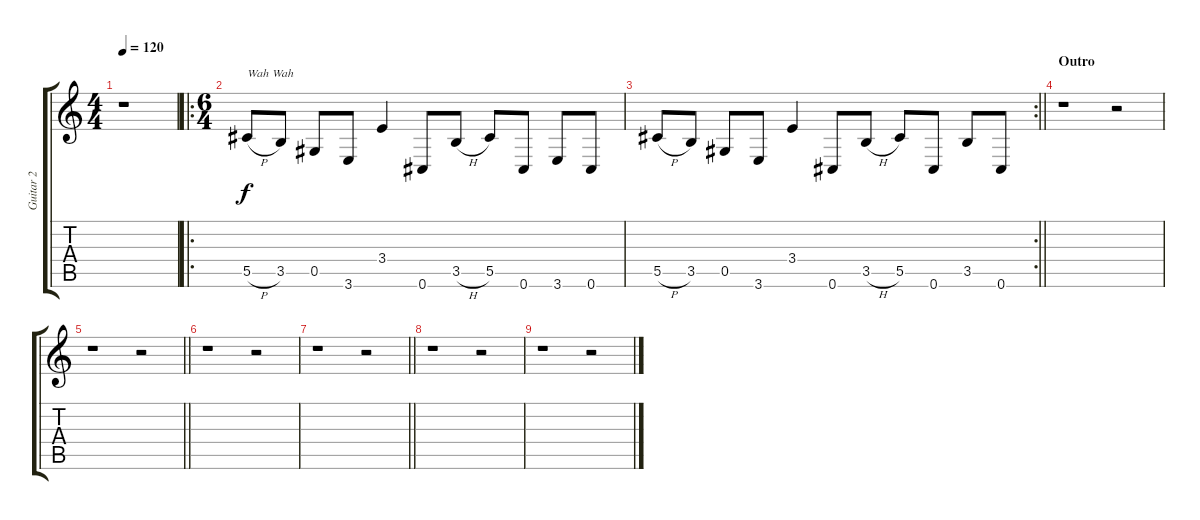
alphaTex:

\track ("Guitar 2" "Guitar 2") {instrument acousticguitarnylon}
\staff {score tabs}
\tuning (Eb4 Bb3 Gb3 Db3 Ab2 Db2) {hide}
\ts (4 4)
\tempo 120
\clef g2
\ks c
r.1{dy f} |
\ro
\ts (6 4)
5.5{h}.8{txt "Wah Wah"} 3.5.8 0.5.8 3.6.8 3.4.4 0.6.8 3.5{h}.8 5.5.8 0.6.8 3.6.8 0.6.8 |
\rc 2
\barLineRight lightlight
5.5{h}.8 3.5.8 0.5.8 3.6.8 3.4.4 0.6.8 3.5{h}.8 5.5.8 0.6.8 3.5.8 0.6.8 |
\section ("" "Outro")
r.1 r.2 |
\barLineRight lightlight
r.1 r.2 |
r.1 r.2 |
\barLineRight lightlight
r.1 r.2 |
r.1 r.2 |
r.1 r.2
